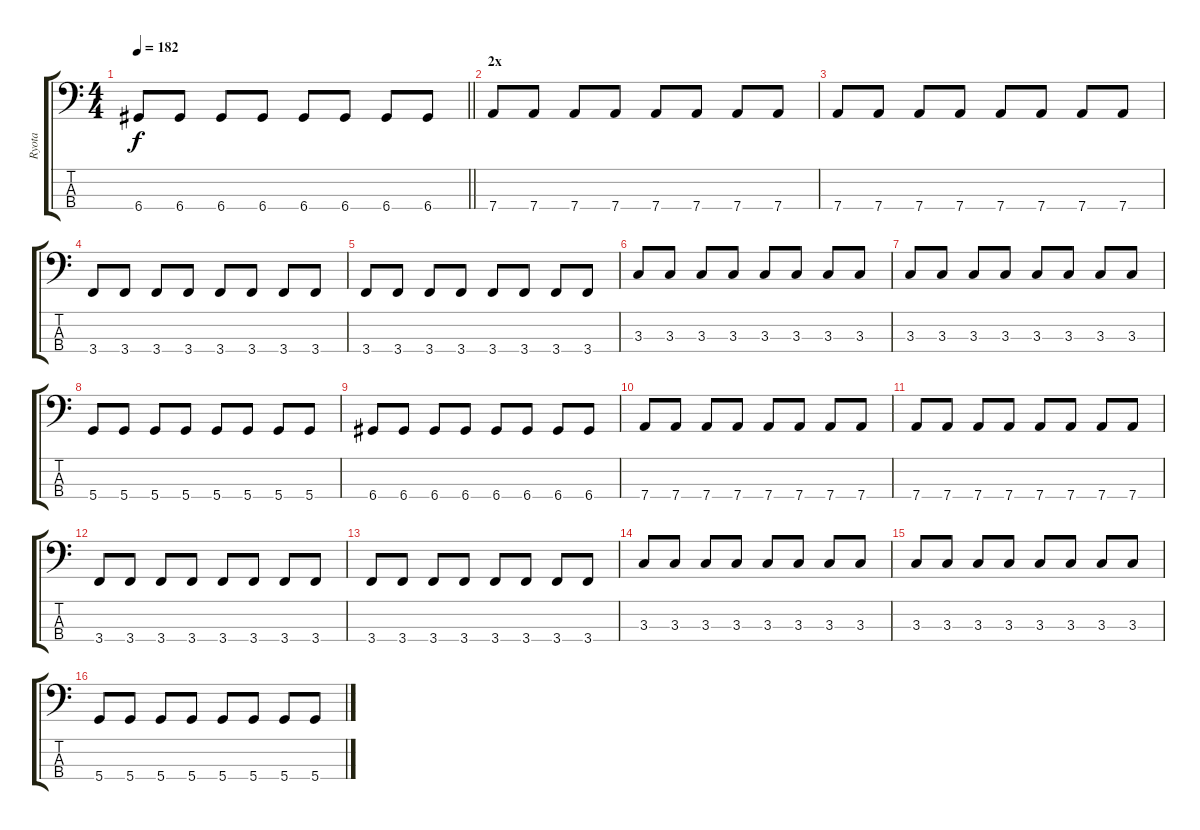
\track ("Ryota" "Ryota") {instrument electricbassfinger}
\staff {score tabs}
\tuning (G2 D2 A1 D1) {hide}
\ts (4 4)
\tempo 182
\clef f4
\barLineRight lightlight
\ks c
6.4.8{dy f} 6.4.8 6.4.8 6.4.8 6.4.8 6.4.8 6.4.8 6.4.8 |
\section ("" "2x")
7.4.8 7.4.8 7.4.8 7.4.8 7.4.8 7.4.8 7.4.8 7.4.8 |
7.4.8 7.4.8 7.4.8 7.4.8 7.4.8 7.4.8 7.4.8 7.4.8 |
3.4.8 3.4.8 3.4.8 3.4.8 3.4.8 3.4.8 3.4.8 3.4.8 |
3.4.8 3.4.8 3.4.8 3.4.8 3.4.8 3.4.8 3.4.8 3.4.8 |
3.3.8 3.3.8 3.3.8 3.3.8 3.3.8 3.3.8 3.3.8 3.3.8 |
3.3.8 3.3.8 3.3.8 3.3.8 3.3.8 3.3.8 3.3.8 3.3.8 |
5.4.8 5.4.8 5.4.8 5.4.8 5.4.8 5.4.8 5.4.8 5.4.8 |
6.4.8 6.4.8 6.4.8 6.4.8 6.4.8 6.4.8 6.4.8 6.4.8 |
7.4.8 7.4.8 7.4.8 7.4.8 7.4.8 7.4.8 7.4.8 7.4.8 |
7.4.8 7.4.8 7.4.8 7.4.8 7.4.8 7.4.8 7.4.8 7.4.8 |
3.4.8 3.4.8 3.4.8 3.4.8 3.4.8 3.4.8 3.4.8 3.4.8 |
3.4.8 3.4.8 3.4.8 3.4.8 3.4.8 3.4.8 3.4.8 3.4.8 |
3.3.8 3.3.8 3.3.8 3.3.8 3.3.8 3.3.8 3.3.8 3.3.8 |
3.3.8 3.3.8 3.3.8 3.3.8 3.3.8 3.3.8 3.3.8 3.3.8 |
5.4.8 5.4.8 5.4.8 5.4.8 5.4.8 5.4.8 5.4.8 5.4.8
